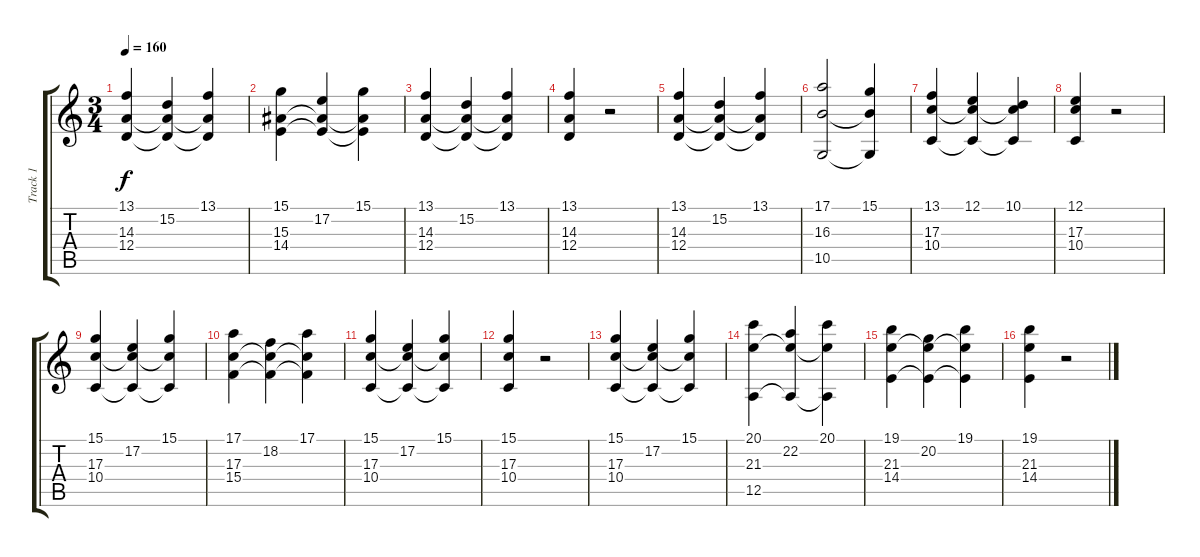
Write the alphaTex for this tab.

\track ("Track 1" "Track 1") {instrument panflute}
\staff {score tabs}
\tuning (E4 B3 G3 D3 A2 E2) {hide}
\ts (3 4)
\tempo 160
\clef g2
\ks c
(13.1 14.3 12.4).4{dy f} (15.2 14.3{t} 12.4{t}).4 (13.1 14.3{t} 12.4{t}).4 |
(15.1 15.3 14.4).4 (17.2 15.3{t} 14.4{t}).4 (15.1 15.3{t} 14.4{t}).4 |
(13.1 14.3 12.4).4 (15.2 14.3{t} 12.4{t}).4 (13.1 14.3{t} 12.4{t}).4 |
(13.1 14.3 12.4).4 r.2 |
(13.1 14.3 12.4).4 (15.2 14.3{t} 12.4{t}).4 (13.1 14.3{t} 12.4{t}).4 |
(17.1 16.3 10.5).2{volume 5} (15.1 16.3{t} 10.5{t}).4 |
(13.1 17.3 10.4).4 (12.1 17.3{t} 10.4{t}).4 (10.1 17.3{t} 10.4{t}).4 |
(12.1 17.3 10.4).4 r.2 |
(15.1 17.3 10.4).4 (17.2 17.3{t} 10.4{t}).4 (15.1 17.3{t} 10.4{t}).4 |
(17.1 17.3 15.4).4 (18.2 17.3{t} 15.4{t}).4 (17.1 17.3{t} 15.4{t}).4 |
(15.1 17.3 10.4).4 (17.2 17.3{t} 10.4{t}).4{volume 0} (15.1 17.3{t} 10.4{t}).4 |
(15.1 17.3 10.4).4 r.2 |
(15.1 17.3 10.4).4 (17.2 17.3{t} 10.4{t}).4 (15.1 17.3{t} 10.4{t}).4 |
(20.1 21.3 12.5).4 (22.2 21.3{t} 12.5{t}).4 (20.1 21.3{t} 12.5{t}).4 |
(19.1 21.3 14.4).4 (20.2 21.3{t} 14.4{t}).4 (19.1 21.3{t} 14.4{t}).4 |
(19.1 21.3 14.4).4 r.2
